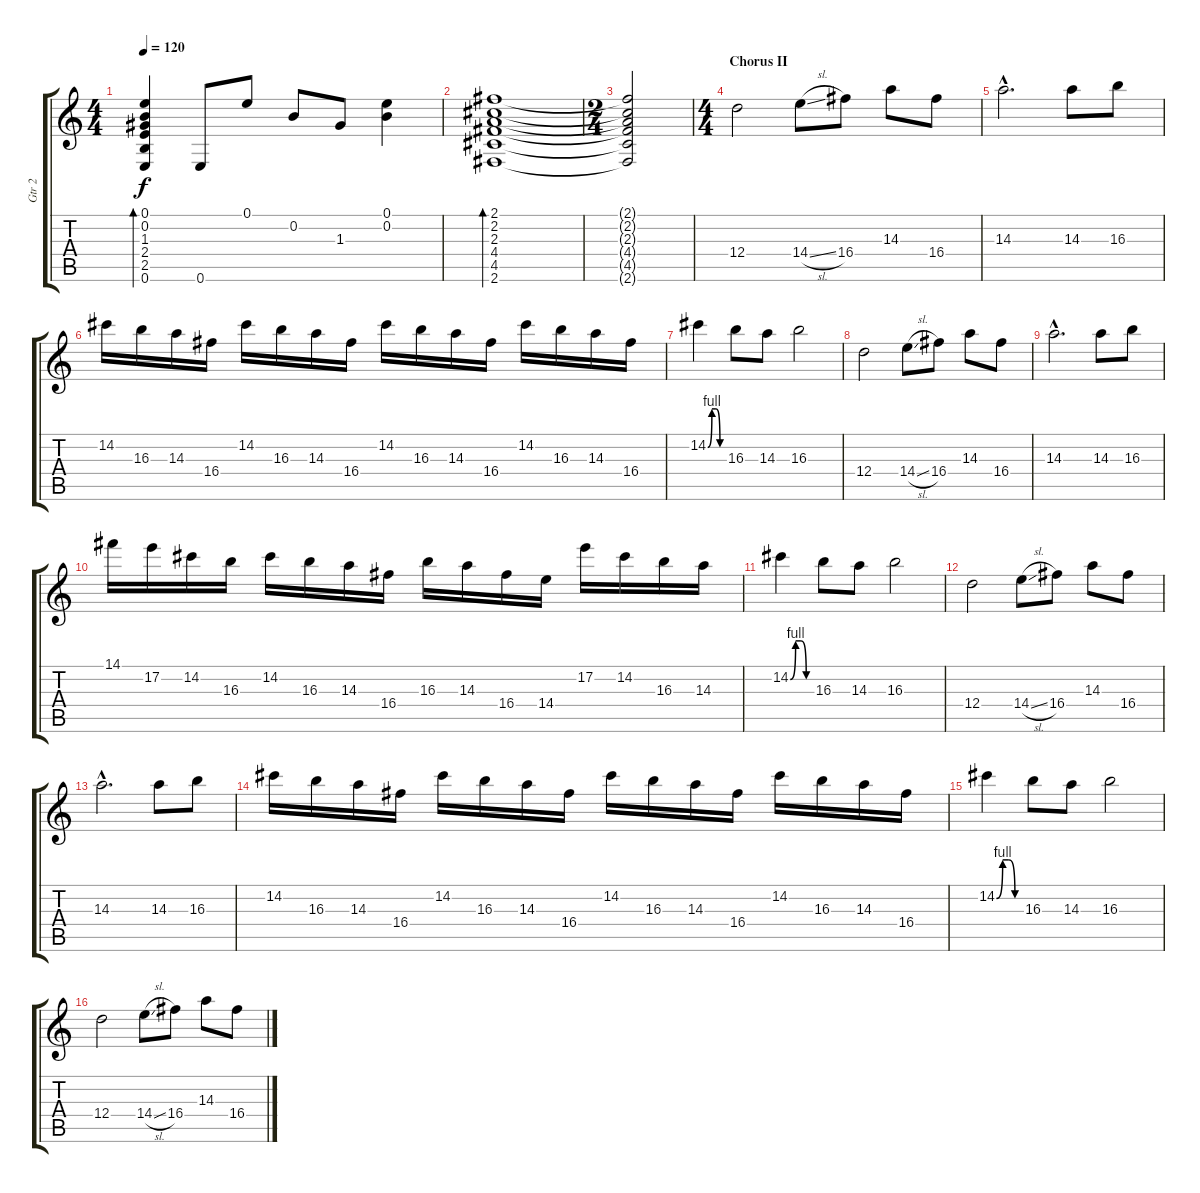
\track ("Gtr 2" "Gtr 2") {instrument electricguitarclean}
\staff {score tabs}
\tuning (E4 B3 G3 D3 A2 E2) {hide}
\ts (4 4)
\tempo 120
\clef g2
\ks c
(0.1 0.2 1.3 2.4 2.5 0.6).4{bd 240 dy f} 0.6.8 0.1.8 0.2.8 1.3.8 (0.1 0.2).4 |
(2.1 2.2 2.3 4.4 4.5 2.6).1{bd 240} |
\ts (2 4)
(2.1{t} 2.2{t} 2.3{t} 4.4{t} 4.5{t} 2.6{t}).2 |
\ts (4 4)
\section ("" "Chorus II")
12.4.2{instrument overdrivenguitar} 14.4{sl}.8 16.4.8 14.3.8 16.4.8 |
14.3{hac}.2{d} 14.3.8 16.3.8 |
14.2.16 16.3.16 14.3.16 16.4.16 14.2.16 16.3.16 14.3.16 16.4.16 14.2.16 16.3.16 14.3.16 16.4.16 14.2.16 16.3.16 14.3.16 16.4.16 |
14.2{be (custom 0 0 15 4 30 4 45 0 60 0)}.4 16.3.8 14.3.8 16.3.2 |
12.4.2{instrument overdrivenguitar} 14.4{sl}.8 16.4.8 14.3.8 16.4.8 |
14.3{hac}.2{d} 14.3.8 16.3.8 |
14.1.16 17.2.16 14.2.16 16.3.16 14.2.16 16.3.16 14.3.16 16.4.16 16.3.16 14.3.16 16.4.16 14.4.16 17.2.16 14.2.16 16.3.16 14.3.16 |
14.2{be (custom 0 0 15 4 30 4 45 0 60 0)}.4 16.3.8 14.3.8 16.3.2 |
12.4.2{instrument overdrivenguitar} 14.4{sl}.8 16.4.8 14.3.8 16.4.8 |
14.3{hac}.2{d} 14.3.8 16.3.8 |
14.2.16 16.3.16 14.3.16 16.4.16 14.2.16 16.3.16 14.3.16 16.4.16 14.2.16 16.3.16 14.3.16 16.4.16 14.2.16 16.3.16 14.3.16 16.4.16 |
14.2{be (custom 0 0 15 4 30 4 45 0 60 0)}.4 16.3.8 14.3.8 16.3.2 |
12.4.2{instrument overdrivenguitar} 14.4{sl}.8 16.4.8 14.3.8 16.4.8
